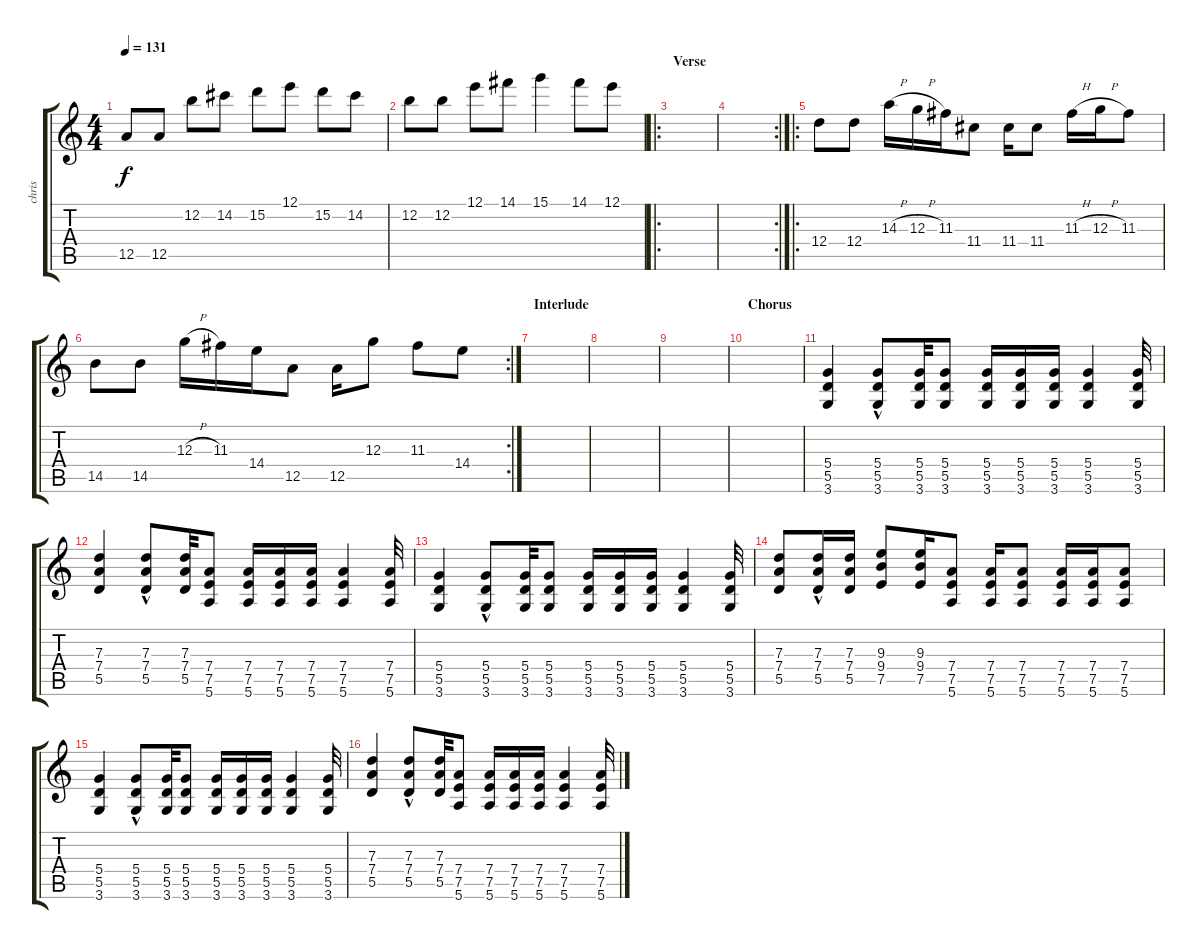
\track ("chris" "chris") {instrument distortionguitar}
\staff {score tabs}
\tuning (E4 B3 G3 D3 A2 E2) {hide}
\ts (4 4)
\tempo 131
\clef g2
\ks c
12.5.8{dy f} 12.5.8 12.2.8 14.2.8 15.2.8 12.1.8 15.2.8 14.2.8 |
12.2.8 12.2.8 12.1.8 14.1.8 15.1.4 14.1.8 12.1.8 |
\ro
\section ("" "Verse")
|
\rc 2
|
\ro
12.4.8 12.4.8 14.3{h}.16 12.3{h}.16 11.3.16 11.4.8 11.4.16 11.4.8 11.3{h}.16 12.3{h}.16 11.3.8 |
\rc 2
14.5.8 14.5.8 12.3{h}.16 11.3.16 14.4.16 12.5.8 12.5.16 12.3.8 11.3.8 14.4.8 |
\section ("" "Interlude")
|
|
|
\section ("" "Chorus")
|
(5.4 5.5 3.6).4 (5.4 5.5{hac} 3.6).8 (5.4 5.5 3.6).32 (5.4 5.5 3.6).8 (5.4 5.5 3.6).16 (5.4 5.5 3.6).16 (5.4 5.5 3.6).16 (5.4 5.5 3.6).4 (5.4 5.5 3.6).32 |
(7.3 7.4 5.5).4 (7.3 7.4 5.5{hac}).8 (7.3 7.4 5.5).32 (7.4 7.5 5.6).8 (7.4 7.5 5.6).16 (7.4 7.5 5.6).16 (7.4 7.5 5.6).16 (7.4 7.5 5.6).4 (7.4 7.5 5.6).32 |
(5.4 5.5 3.6).4 (5.4 5.5{hac} 3.6).8 (5.4 5.5 3.6).32 (5.4 5.5 3.6).8 (5.4 5.5 3.6).16 (5.4 5.5 3.6).16 (5.4 5.5 3.6).16 (5.4 5.5 3.6).4 (5.4 5.5 3.6).32 |
(7.3 7.4 5.5).8 (7.3 7.4 5.5{hac}).16 (7.3 7.4 5.5).16 (9.3 9.4 7.5).8 (9.3 9.4 7.5).16 (7.4 7.5 5.6).8 (7.4 7.5 5.6).16 (7.4 7.5 5.6).8 (7.4 7.5 5.6).16 (7.4 7.5 5.6).16 (7.4 7.5 5.6).8 |
(5.4 5.5 3.6).4 (5.4 5.5{hac} 3.6).8 (5.4 5.5 3.6).32 (5.4 5.5 3.6).8 (5.4 5.5 3.6).16 (5.4 5.5 3.6).16 (5.4 5.5 3.6).16 (5.4 5.5 3.6).4 (5.4 5.5 3.6).32 |
(7.3 7.4 5.5).4 (7.3 7.4 5.5{hac}).8 (7.3 7.4 5.5).32 (7.4 7.5 5.6).8 (7.4 7.5 5.6).16 (7.4 7.5 5.6).16 (7.4 7.5 5.6).16 (7.4 7.5 5.6).4 (7.4 7.5 5.6).32
